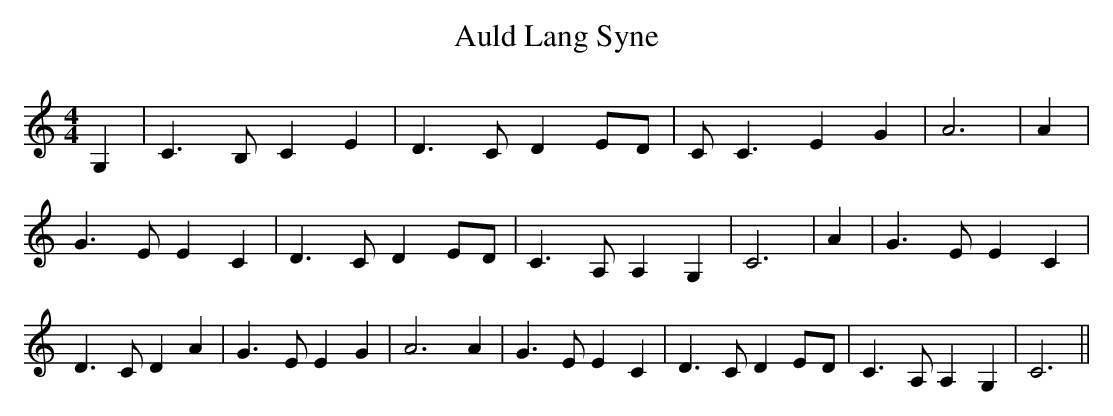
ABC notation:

X:1
T:Auld Lang Syne
M:4/4
L:1/4
K:C
 G,| C3/2 B,/2 C E| D3/2 C/2 DE/2-D/2| C/2 C3/2 E G| A3| A| G3/2 E/2 E C|\
 D3/2 C/2 DE/2-D/2| C3/2 A,/2 A, G,| C3| A| G3/2- E/2 E- C| D3/2 C/2 D A|\
 G3/2- E/2 E- G| A3 A| G3/2 E/2 E C| D3/2 C/2 DE/2-D/2| C3/2- A,/2 A,- G,|\
 C3||
